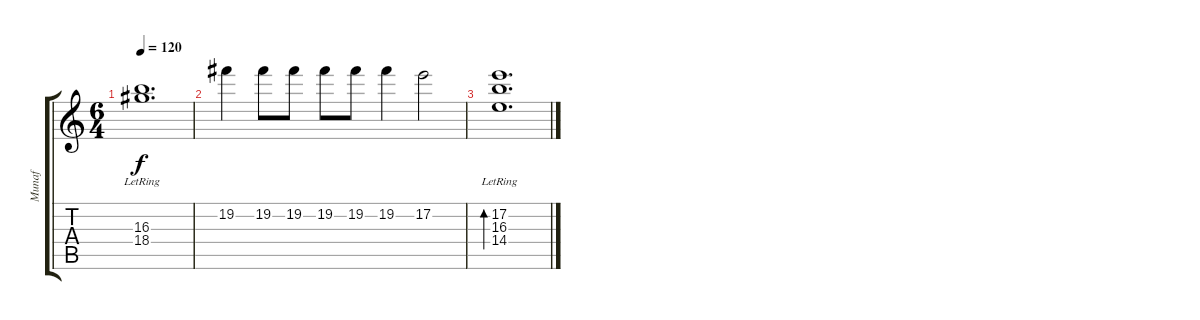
\track ("Munaf" "Munaf") {instrument acousticguitarsteel}
\staff {score tabs}
\tuning (E4 B3 G3 D3 A2 E2) {hide}
\ts (6 4)
\tempo 120
\clef g2
\ks c
(16.3{lr} 18.4).1{d dy f} |
19.2.4 19.2.8 19.2.8 19.2.8 19.2.8 19.2.4 17.2.2 |
(17.2 16.3{lr} 14.4).1{d bd 240}
